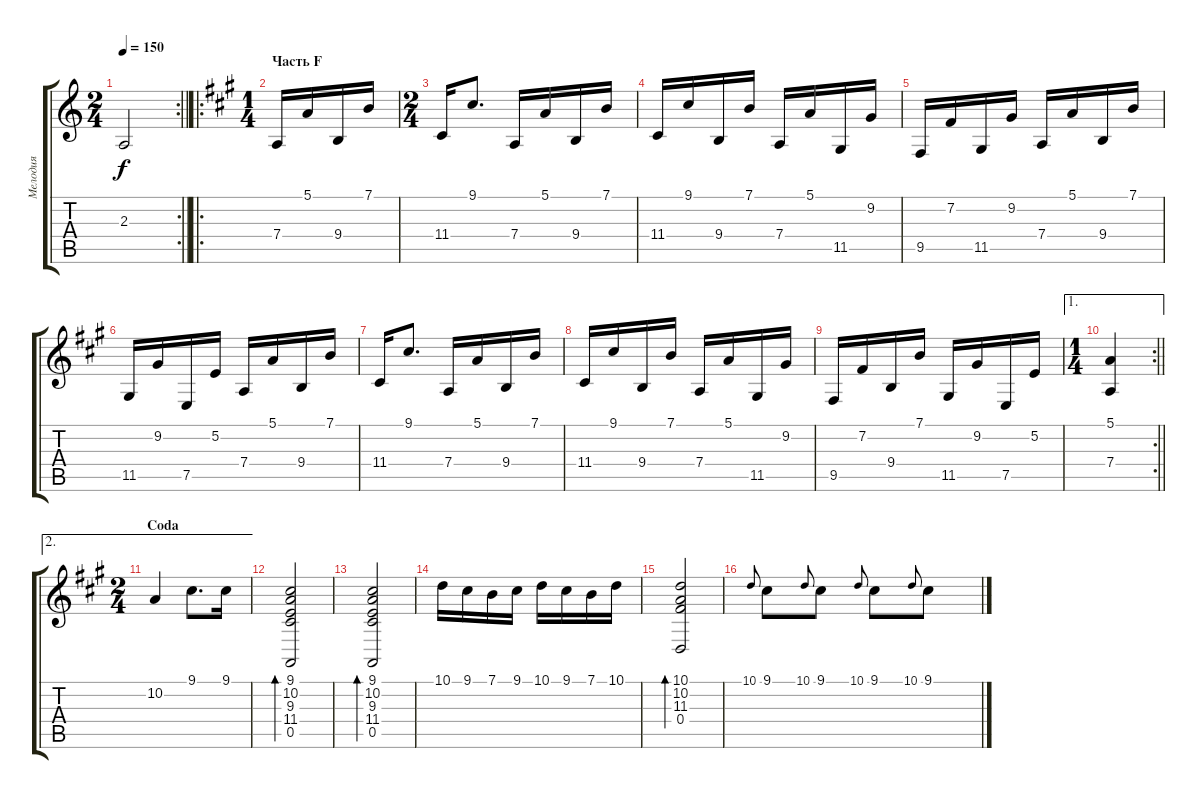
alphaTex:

\track ("Мелодия" "Мелодия") {instrument churchorgan}
\staff {score tabs}
\tuning (E4 B3 G3 D3 A2 E2) {hide}
\rc 2
\ts (2 4)
\tempo 150
\clef g2
\barLineRight lightlight
\ks aminor
2.3.2{dy f} |
\ro
\ts (1 4)
\section ("" "Часть F")
\ks a
7.4.16 5.1.16 9.4.16 7.1.16 |
\ts (2 4)
11.4.16 9.1.8{d} 7.4.16 5.1.16 9.4.16 7.1.16 |
11.4.16 9.1.16 9.4.16 7.1.16 7.4.16 5.1.16 11.5.16 9.2.16 |
9.5.16 7.2.16 11.5.16 9.2.16 7.4.16 5.1.16 9.4.16 7.1.16 |
11.5.16 9.2.16 7.5.16 5.2.16 7.4.16 5.1.16 9.4.16 7.1.16 |
11.4.16 9.1.8{d} 7.4.16 5.1.16 9.4.16 7.1.16 |
11.4.16 9.1.16 9.4.16 7.1.16 7.4.16 5.1.16 11.5.16 9.2.16 |
9.5.16 7.2.16 9.4.16 7.1.16 11.5.16 9.2.16 7.5.16 5.2.16 |
\ae 1
\rc 2
\ts (1 4)
\barLineRight lightlight
(5.1 7.4).4 |
\ae 2
\ts (2 4)
\section ("" "Coda")
10.2.4 9.1.8{d} 9.1.16 |
(9.1 10.2 9.3 11.4 0.5).2{bd 480} |
(9.1 10.2 9.3 11.4 0.5).2{bd 480} |
10.1.16 9.1.16 7.1.16 9.1.16 10.1.16 9.1.16 7.1.16 10.1.16 |
(10.1 10.2 11.3 0.4).2{bd 480} |
10.1.8{gr onbeat} 9.1.8 10.1.8{gr onbeat} 9.1.8 10.1.8{gr onbeat} 9.1.8 10.1.8{gr onbeat} 9.1.8
